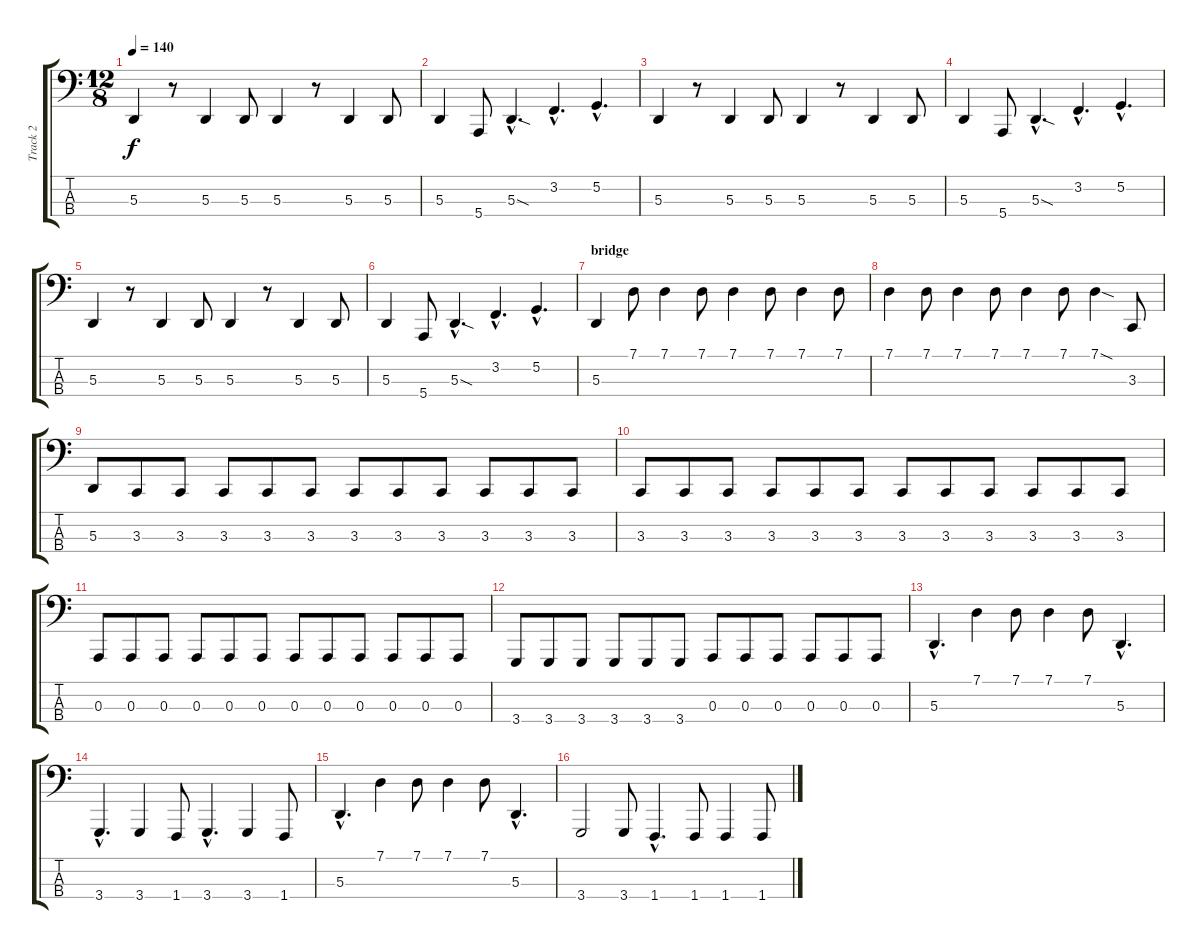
\track ("Track 2" "Track 2") {instrument lead8bassandlead}
\staff {score tabs}
\tuning (G2 D2 A1 E1) {hide}
\ts (12 8)
\tempo 140
\clef f4
\ks c
5.3.4{dy f} r.8 5.3.4 5.3.8 5.3.4 r.8 5.3.4 5.3.8 |
5.3.4 5.4.8 5.3{sod hac}.4{d} 3.2{hac}.4{d} 5.2{hac}.4{d} |
5.3.4 r.8 5.3.4 5.3.8 5.3.4 r.8 5.3.4 5.3.8 |
5.3.4 5.4.8 5.3{sod hac}.4{d} 3.2{hac}.4{d} 5.2{hac}.4{d} |
5.3.4 r.8 5.3.4 5.3.8 5.3.4 r.8 5.3.4 5.3.8 |
5.3.4 5.4.8 5.3{sod hac}.4{d} 3.2{hac}.4{d} 5.2{hac}.4{d} |
\section ("" "bridge")
5.3.4 7.1.8 7.1.4 7.1.8 7.1.4 7.1.8 7.1.4 7.1.8 |
7.1.4 7.1.8 7.1.4 7.1.8 7.1.4 7.1.8 7.1{sod}.4 3.3.8 |
5.3.8 3.3.8 3.3.8 3.3.8 3.3.8 3.3.8 3.3.8 3.3.8 3.3.8 3.3.8 3.3.8 3.3.8 |
3.3.8 3.3.8 3.3.8 3.3.8 3.3.8 3.3.8 3.3.8 3.3.8 3.3.8 3.3.8 3.3.8 3.3.8 |
0.3.8 0.3.8 0.3.8 0.3.8 0.3.8 0.3.8 0.3.8 0.3.8 0.3.8 0.3.8 0.3.8 0.3.8 |
3.4.8 3.4.8 3.4.8 3.4.8 3.4.8 3.4.8 0.3.8 0.3.8 0.3.8 0.3.8 0.3.8 0.3.8 |
5.3{hac}.4{d} 7.1.4 7.1.8 7.1.4 7.1.8 5.3{hac}.4{d} |
3.4{hac}.4{d} 3.4.4 1.4.8 3.4{hac}.4{d} 3.4.4 1.4.8 |
5.3{hac}.4{d} 7.1.4 7.1.8 7.1.4 7.1.8 5.3{hac}.4{d} |
3.4.2 3.4.8 1.4{hac}.4{d} 1.4.8 1.4.4 1.4.8
